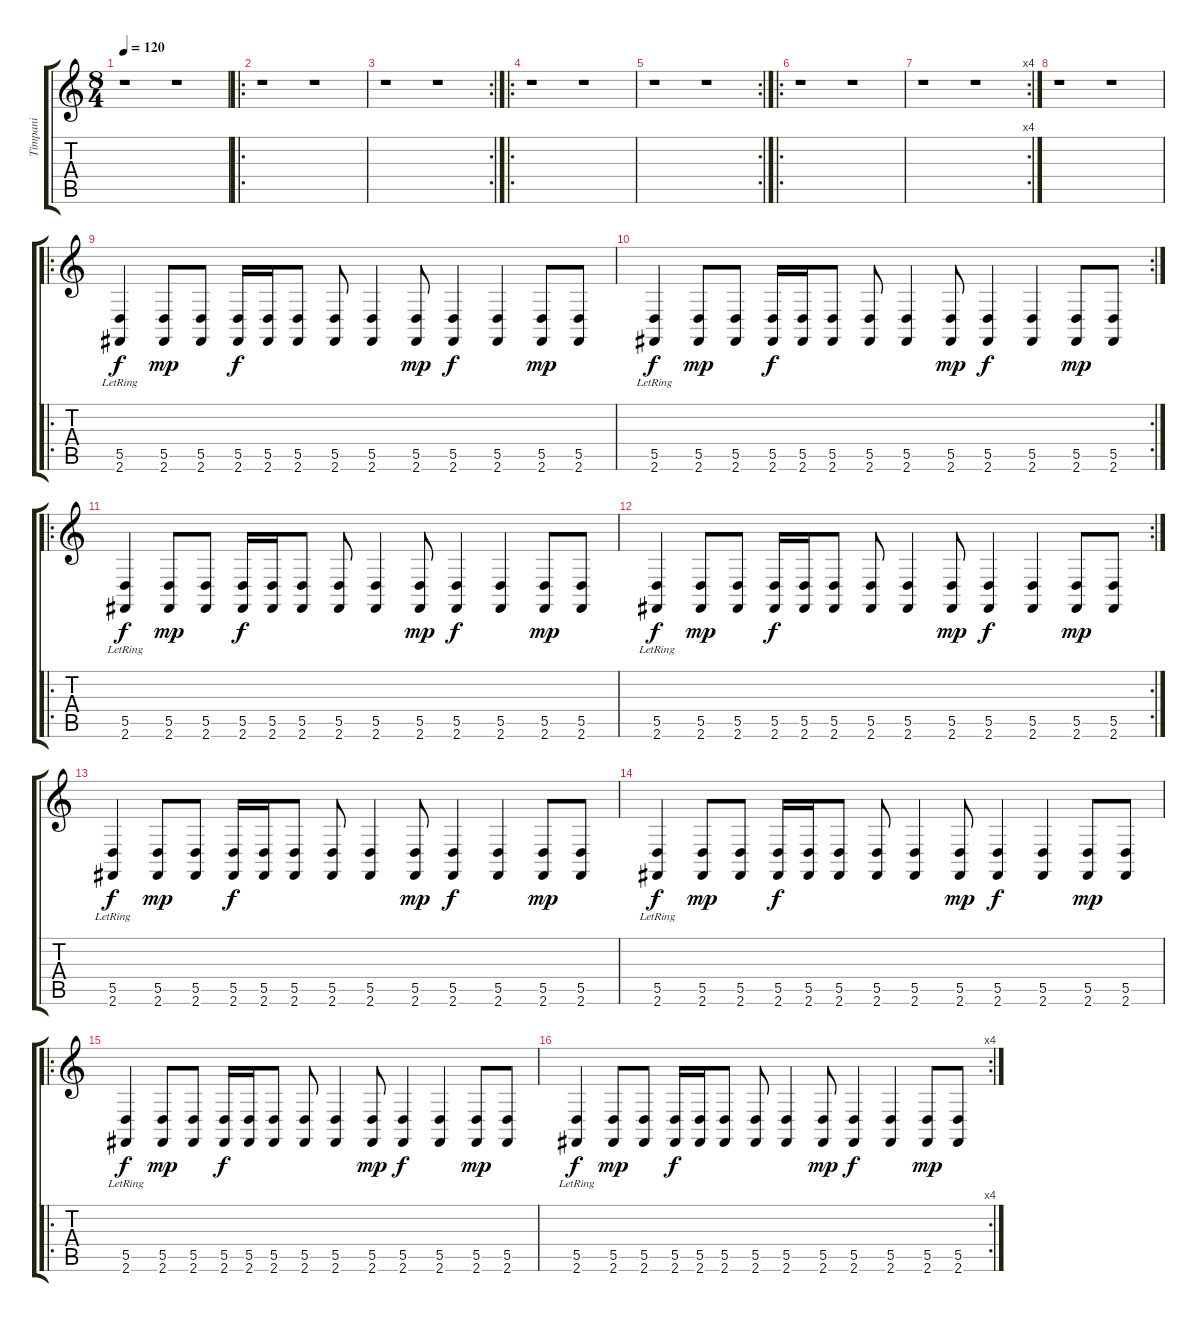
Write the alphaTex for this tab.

\track ("Timpani" "Timpani") {instrument timpani}
\staff {score tabs}
\tuning (E4 B3 G3 D3 A2 E2) {hide}
\ts (8 4)
\tempo 120
\clef g2
\ks c
r.1{dy f instrument timpani} r.1 |
\ro
r.1 r.1 |
\rc 2
r.1 r.1 |
\ro
r.1 r.1 |
\rc 2
r.1 r.1 |
\ro
r.1 r.1 |
\rc 4
r.1 r.1 |
r.1 r.1 |
\ro
(5.5{lr} 2.6{lr}).4{volume 10} (5.5 2.6).8{dy mp} (5.5 2.6).8 (5.5 2.6).16{dy f} (5.5 2.6).16 (5.5 2.6).8 (5.5 2.6).8 (5.5 2.6).4 (5.5 2.6).8{dy mp} (5.5 2.6).4{dy f} (5.5 2.6).4 (5.5 2.6).8{dy mp} (5.5 2.6).8 |
\rc 2
(5.5{lr} 2.6{lr}).4{dy f} (5.5 2.6).8{dy mp} (5.5 2.6).8 (5.5 2.6).16{dy f} (5.5 2.6).16 (5.5 2.6).8 (5.5 2.6).8 (5.5 2.6).4 (5.5 2.6).8{dy mp} (5.5 2.6).4{dy f} (5.5 2.6).4 (5.5 2.6).8{dy mp} (5.5 2.6).8 |
\ro
(5.5{lr} 2.6{lr}).4{dy f} (5.5 2.6).8{dy mp} (5.5 2.6).8 (5.5 2.6).16{dy f} (5.5 2.6).16 (5.5 2.6).8 (5.5 2.6).8 (5.5 2.6).4 (5.5 2.6).8{dy mp} (5.5 2.6).4{dy f} (5.5 2.6).4 (5.5 2.6).8{dy mp} (5.5 2.6).8 |
\rc 2
(5.5{lr} 2.6{lr}).4{dy f} (5.5 2.6).8{dy mp} (5.5 2.6).8 (5.5 2.6).16{dy f} (5.5 2.6).16 (5.5 2.6).8 (5.5 2.6).8 (5.5 2.6).4 (5.5 2.6).8{dy mp} (5.5 2.6).4{dy f} (5.5 2.6).4 (5.5 2.6).8{dy mp} (5.5 2.6).8 |
(5.5{lr} 2.6{lr}).4{dy f} (5.5 2.6).8{dy mp} (5.5 2.6).8 (5.5 2.6).16{dy f} (5.5 2.6).16 (5.5 2.6).8 (5.5 2.6).8 (5.5 2.6).4 (5.5 2.6).8{dy mp} (5.5 2.6).4{dy f} (5.5 2.6).4 (5.5 2.6).8{dy mp} (5.5 2.6).8 |
(5.5{lr} 2.6{lr}).4{dy f} (5.5 2.6).8{dy mp} (5.5 2.6).8 (5.5 2.6).16{dy f} (5.5 2.6).16 (5.5 2.6).8 (5.5 2.6).8 (5.5 2.6).4 (5.5 2.6).8{dy mp} (5.5 2.6).4{dy f} (5.5 2.6).4 (5.5 2.6).8{dy mp} (5.5 2.6).8 |
\ro
(5.5{lr} 2.6{lr}).4{dy f volume 10} (5.5 2.6).8{dy mp} (5.5 2.6).8 (5.5 2.6).16{dy f} (5.5 2.6).16 (5.5 2.6).8 (5.5 2.6).8 (5.5 2.6).4 (5.5 2.6).8{dy mp} (5.5 2.6).4{dy f} (5.5 2.6).4 (5.5 2.6).8{dy mp} (5.5 2.6).8 |
\rc 4
(5.5{lr} 2.6{lr}).4{dy f} (5.5 2.6).8{dy mp} (5.5 2.6).8 (5.5 2.6).16{dy f} (5.5 2.6).16 (5.5 2.6).8 (5.5 2.6).8 (5.5 2.6).4 (5.5 2.6).8{dy mp} (5.5 2.6).4{dy f} (5.5 2.6).4 (5.5 2.6).8{dy mp} (5.5 2.6).8
